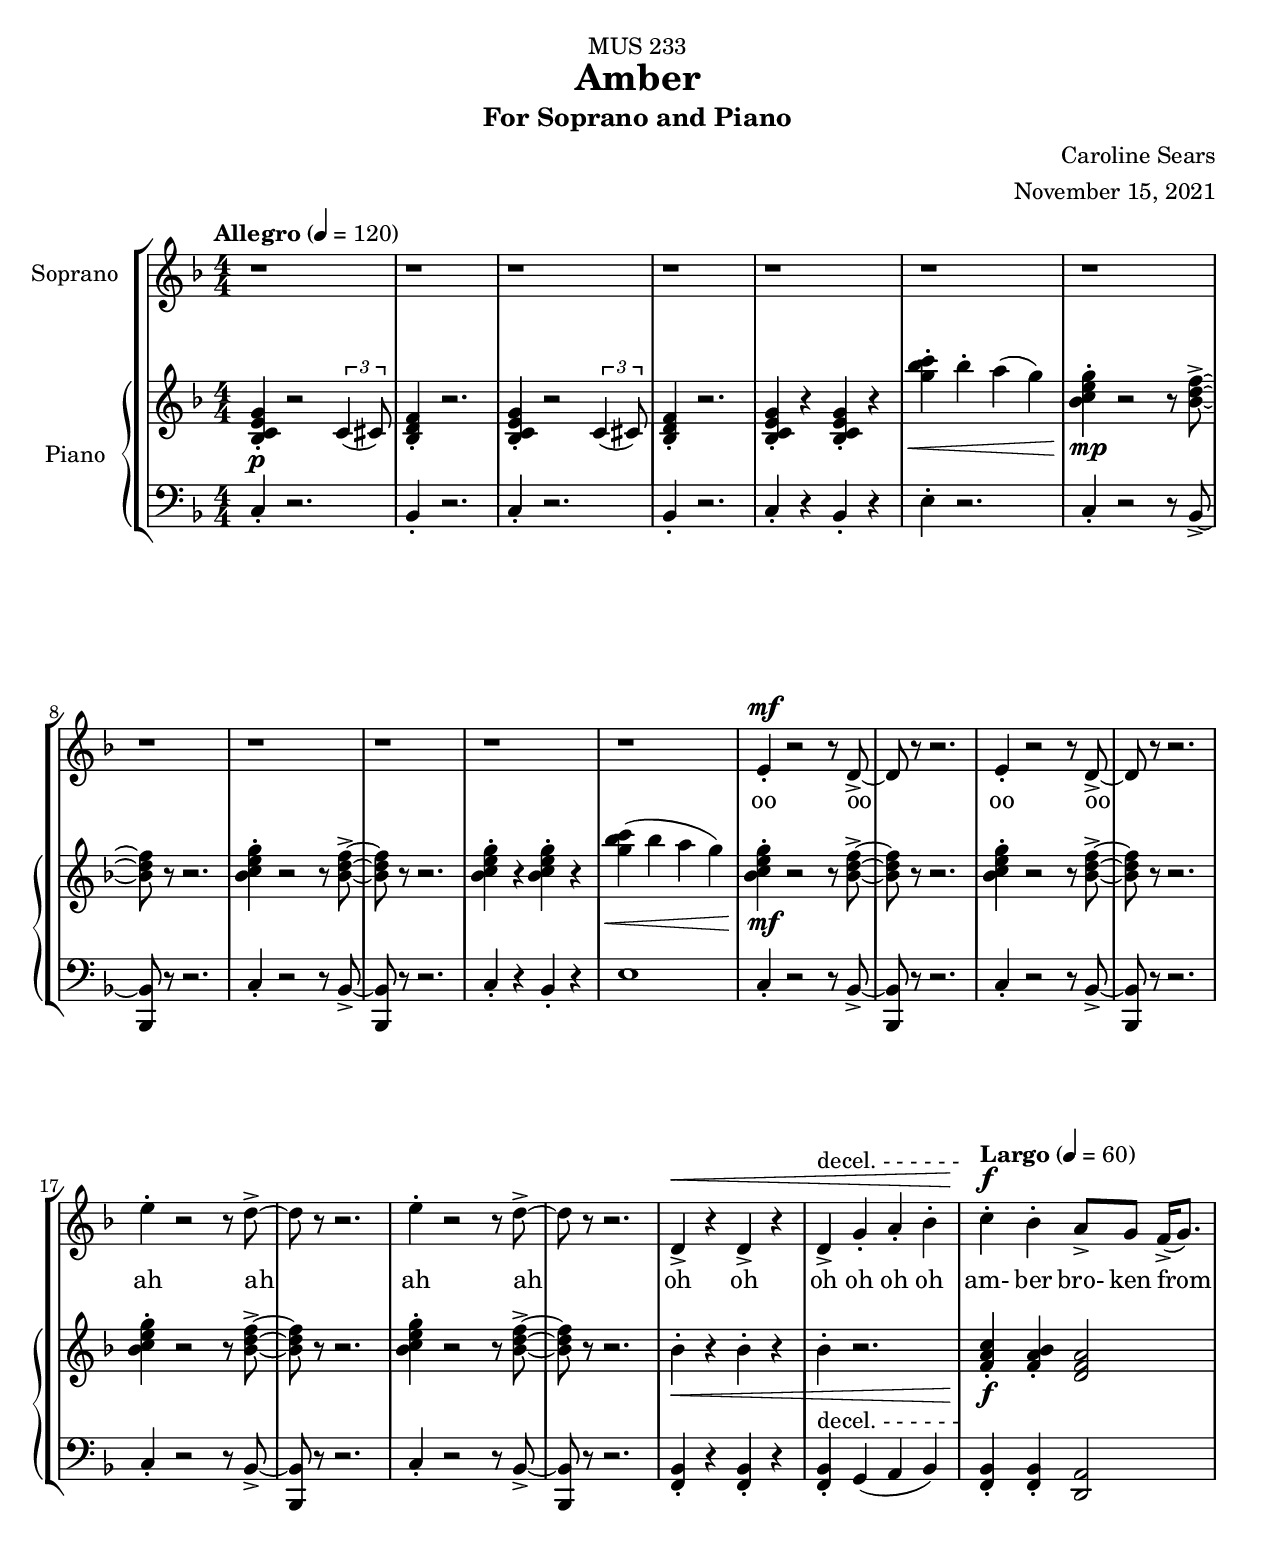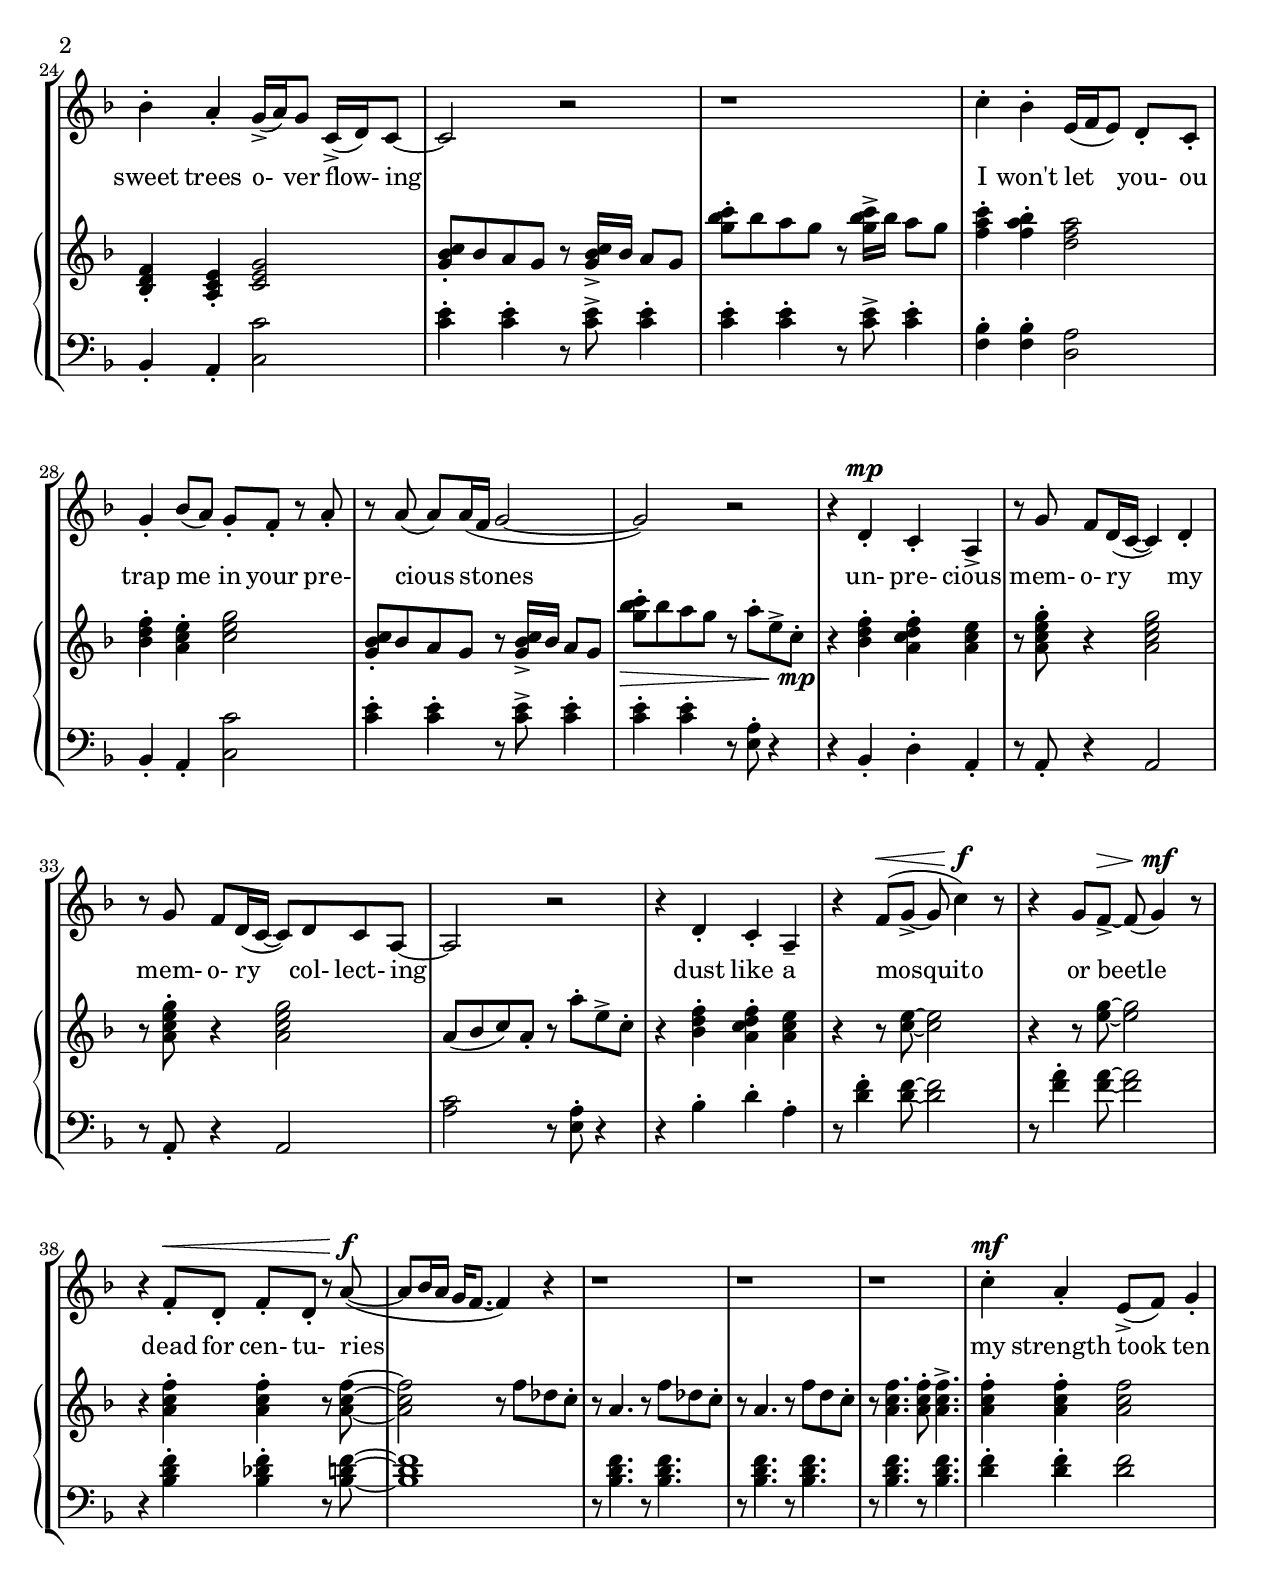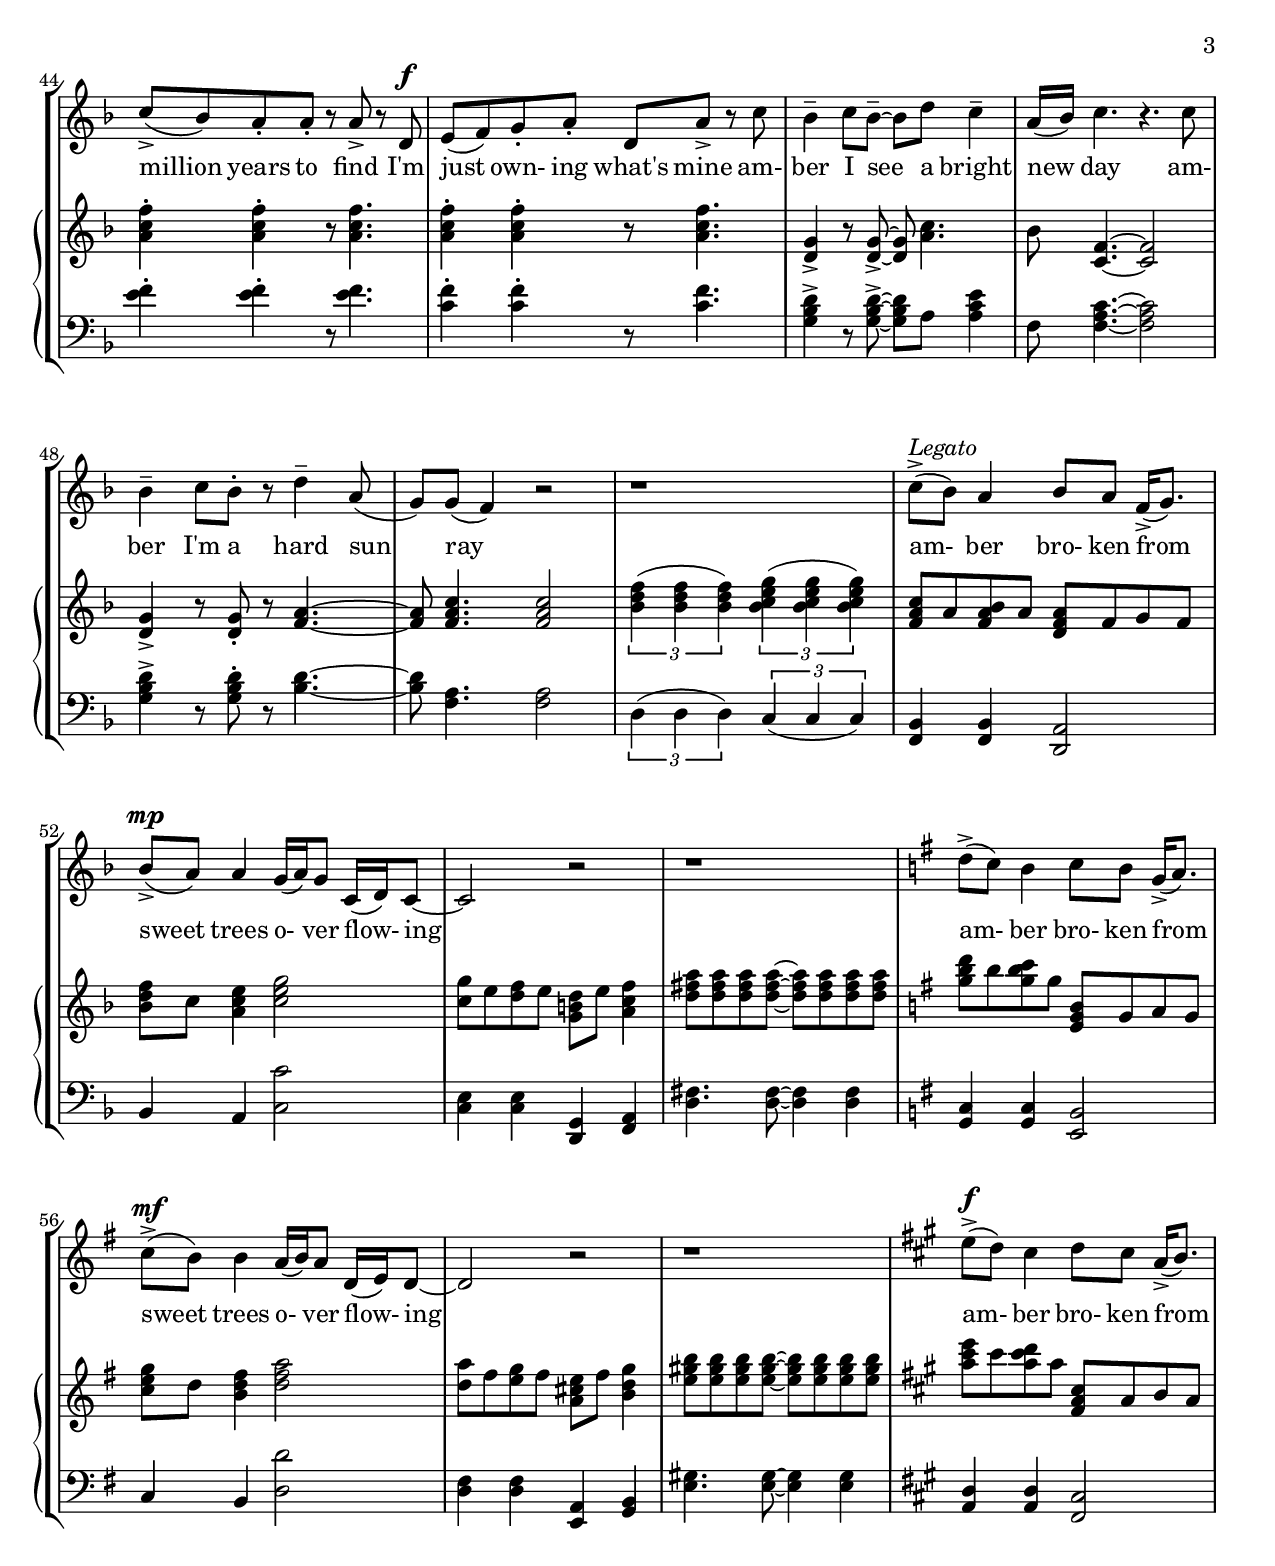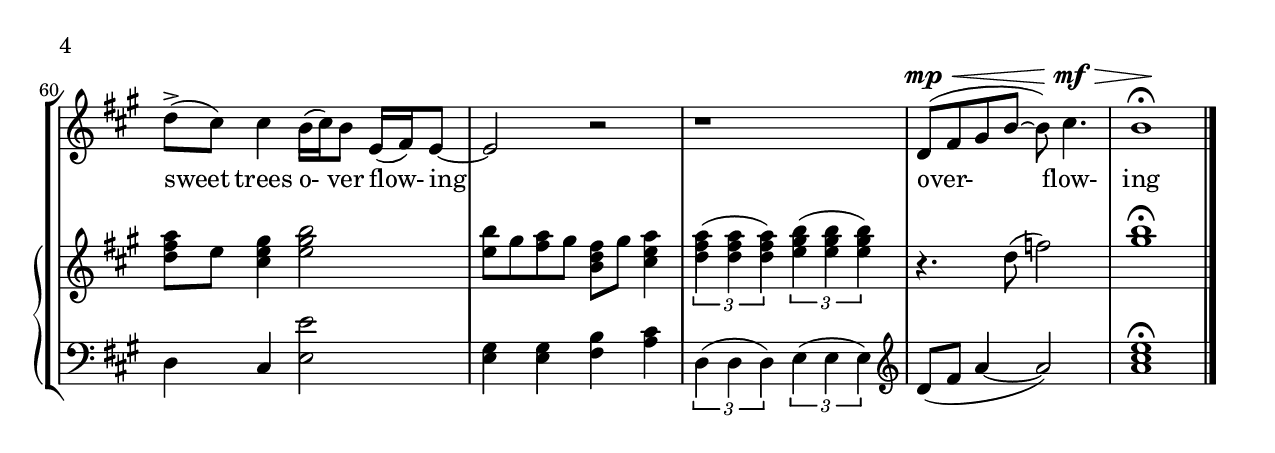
%%%%%%%%%%%%%%%%%%%% Header + Paper Dimensions %%%%%%%%%%%%%%%%%%%%
\header {
  title = "Amber"
    subtitle = "For Soprano and Piano"
    dedication = "MUS 233"
    composer = "Caroline Sears"
    arranger = "November 15, 2021"
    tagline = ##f

}
\paper {
  #(set-paper-size "ansi a")
  #(define top-margin (* 0.75 in))
}

%%%%%%%%%%%%%%%%%%%% Musical/Lyrical Content %%%%%%%%%%%%%%%%%%%%%%%%%%

%%%%% VOICE PART %%%%%%%%%%%
theNotes = \relative c'' {
    \set Staff.midiInstrument = "flute"
    \key f \major % C mixolydian
    \numericTimeSignature \time 4/4
    \tempo "Allegro" 4 = 120
    \dynamicUp

    %%Intro %%
    r1 | r1 |r1 | r1 | r1 | r1 | r1 | r1 | r1 | r1 | r1 | r1 |
    e,4\staccato\mf r2 r8 d8\accent~ |d8 r8 r2. |e4\staccato r2 r8 d8\accent~ |d8 r8 r2. 
    e'4\staccato r2 r8 d8\accent~ |d8 r8 r2. |e4\staccato r2 r8 d8\accent~ |d8 r8 r2. 
    d,4\accent\< r4 d4\accent r4| d4\accent^\markup{"decel. - - - - - -"}  g4\staccato a4\staccato bes\staccato |


    %% Verse 1 %%

    %bar 23%
    \tempo "Largo" 4 = 60
    c4\staccato\!\f bes4\staccato  a8\accent g8 f16\accent (g8.) | bes4\staccato  a\staccato g16\accent (a16) g8 c,16\accent (d16) c8~ |
    c2 r2 | r1 |
    %bar 27%
     c'4\staccato bes4\staccato  e,16 (f16 e8)  d8\staccato c8\staccato | g'4\staccato bes8 (a) g8\staccato f8\staccato r8 a8\staccato |
    r8 a8 (a) a16 (f16 g2~ | g2) r2 |
    %bar 31%
    r4 d4\mp\staccato c4\staccato a\accent |r8 g'8 f d16 (c16~c4) d4\staccato | r8 g8 f d16 (c16~c8) d8 c8 a~ |a2 r2 |
    %bar 35%
    \override Hairpin.to-barline = ##f
    r4 d4\staccato c4\staccato a4\tenuto | r4 f'8\< (g8\accent~g8 c4\!\f) r8 | r4 g8 f8\>\accent~f8 (g4\!\mf) r8 | r4 f8\staccato\< d\staccato f\staccato d\staccato r8 a'8\!\f(~a8 bes16  a16 
    g f8.~f4)  r4|
    %bar40
     r1 |r1| r1 |
     %bar 43
    c'4\staccato\mf a\staccato e8\accent (f8) g4\staccato | c8\accent (bes) a8\staccato a8\staccato r8 a\accent r8 d,8\f |
    e8 (f) g8\staccato a8\staccato  d,8 a'8\accent r8 c8| bes4\tenuto c8 bes8\tenuto~bes8 d8 c4\tenuto| a16 (bes) c4. r4. c8|
    %bar 48
    bes4\tenuto c8 bes8\staccato r8 d4\tenuto a8 (g8) g8 (f4) r2 | r1 |
    %bar 50
    c'8\accent^\markup{\italic{"Legato"}} (bes8)  a4 bes8 a8 f16\accent (g8.) | bes8\mp\accent (a8) a4 g16 (a16) g8 c,16 (d16) c8~ |
    c2 r2 | r1 |
    %bar 54
    \key g \major
    d'8\accent (c8)  b4 c8 b8 g16\accent (a8.) | c8\mf\accent (b8) b4 a16 (b16) a8 d,16 (e16) d8~ |
    d2 r2 | r1 |
    \key a \major
    %bar 58
    e'8\f\accent (d8)  cis4 d8 cis8 a16\accent (b8.) | d8\accent (cis8) cis4 b16 (cis16) b8 e,16 (fis16) e8~ |
    e2 r2 | r1 |
    %bar 62
    \override Hairpin.to-barline = ##f
    d8\mp\< (fis gis b~b8) cis4.\!\mf\>|b1\!\fermata \bar "|."


    
  }

theWords =  \lyricmode {
      %% Intro %%%
      oo oo oo oo
      ah ah ah ah
      oh oh oh oh oh oh
      %% Verse 1%%%
      am- ber bro- ken from
      sweet trees o- ver flow- ing
      I won't let you- _ou  trap me
      in your pre- cious stones_
      un- pre- cious mem- o- ry my
      mem- o- ry col- lect- ing
      dust like a mosquito or beetle
      dead for cen- tu- ries
      my strength took ten million
      years to find
      I'm just own- ing what's mine
      am- ber I see a bright new day
      am- ber I'm a hard sun ray 

      am- ber bro- ken from
      sweet trees o- ver flow- ing

      am- ber bro- ken from
      sweet trees o- ver flow- ing

      am- ber bro- ken from
      sweet trees o- ver flow- ing

      over- flow- ing



  }

%%%%%% PIANO PART %%%%%%%%%%
righthand =\relative c' {
    \key f \major
    \numericTimeSignature \time 4/4

    %%%%%%%% INTRO %%%%%%%%
    \tempo "Allegro" 4 = 120
    <bes c e g>4\staccato\p r2 \tuplet 3/2 {c4 (cis8)} | <bes d f>4\staccato r2.|
    <bes c e g>4\staccato r2 \tuplet 3/2 {c4 (cis8)} | <bes d f>4\staccato r2.|
    <bes c e g>4\staccato r4 <bes c e g>4\staccato r4|
    <g'' bes c>4\staccato\< bes\staccato a (g) |
    <bes, c e g>4\staccato\!\mp r2 r8 <bes d f>8\accent~|<bes d f>8 r8 r2. |
    <bes c e g>4\staccato r2 r8 <bes d f>8\accent~|<bes d f>8 r8 r2. |
    <bes c e g>4\staccato r4 <bes c e g>4\staccato r4|
    <g' bes c>4\< (bes a g) |
    <bes, c e g>4\!\mf\staccato r2 r8 <bes d f>8\accent~|<bes d f>8 r8 r2. |
    <bes c e g>4\staccato r2 r8 <bes d f>8\accent~|<bes d f>8 r8 r2. |
    <bes c e g>4\staccato r2 r8 <bes d f>8\accent~|<bes d f>8 r8 r2. |
    <bes c e g>4\staccato r2 r8 <bes d f>8\accent~|<bes d f>8 r8 r2. |
    bes4\staccato\< r4 bes4\staccato r4 | bes4\staccato r2. | 
    

    
    %%%% VERSE 1 %%%%%%%%
    \tempo "Largo" 4 = 60

    %bar 23%
    <f a c>4\staccato\!\f <f a bes>\staccato <d f a>2 | <bes d f>4\staccato <a c e>4\staccato  <c e g>2 |
    <g' bes c>8\staccato  bes  a g r8 <g bes c>16\accent bes16 a8 g |<g' bes c>8\staccato  bes  a g r8 <g bes c>16\accent bes16 a8 g |
    %bar 27%
    <f a c>4\staccato <f a bes>\staccato <d f a>2 | <bes d f>4\staccato <a c e>4\staccato  <c e g>2 |
    <g bes c>8\staccato  bes  a g r8 <g bes c>16\accent bes16 a8 g | <g' bes c>8\>\staccato  bes  a g r8 a\staccato e\accent c\!\mp\staccato |
    %bar 31%
    r4 <bes d f>4\staccato <a c d f>4\staccato <a c e> | r8 <a c e g>\staccato r4 <a c e g>2 |  r8 <a c e g>\staccato r4 <a c e g>2 | 
    %bar 34%
    a8 (bes c) a\staccato r8 a'\staccato e\accent c\staccato |r4 <bes d f>4\staccato <a c d f>4\staccato <a c e> |
    r4 r8 <c\< e>8~<c\!\f e>2 | r4 r8 <e g>8~<e g>2 | r4 <a, c f>4\staccato <a c f>4\staccato r8 <a c f>8~| <a c f>2 r8 f'8 des c\staccato|
    %bar 40
    r8 a4. r8 f'8 des c\staccato | r8 a4. r8 f'8 d c\staccato | r8 <a c f>4. <a c f>8\staccato <a c f>4.\accent  |
    <a c f>4\staccato <a c f>4\staccato <a c f>2 |<a c f>4\staccato <a c f>4\staccato r8<a c f>4.| 
    %bar45
    <a c f>4\staccato <a c f>4\staccato r8<a c f>4.| <g d>4\accent r8 <g d>\accent~<g d>8 <a c>4. |
    bes8 <f c>4.~<f c>2 |<g d>4\accent r8 <g d>\staccato r8 <f a>4.~| <f a>8 <f a c>4. <f a c>2 |
    %bar 50
    \tuplet 3/2 {<bes\mp d f>4 (<bes d f>4 <bes d f>4)} \tuplet 3/2 { <bes c e g>4 (<bes c e g>4 <bes c e g>4)} |
    %bar 51
    <f a c>8 a8 <f a bes>8 a8 <d, f a>8 f8 g8 f | <bes d f>8 c8 <a c e>4 <c e g>2 |
    <c g'>8 e8 <d f>8 e8 <g, b d > e'8 <a, c f>4 | <d fis a>8 <d fis a>8 <d fis a>8 <d fis a>8~<d fis a>8 <d fis a>8 <d fis a>8 <d fis a>8 |
    %bar 55
    \key g \major
    <g b d>8 b8 <g b c>8 g8 <e, g b>8 g8 a8 g | <c e g>8 d8 <b d fis>4 <d fis a>2 |
    <d a'>8 fis8 <e g>8 fis8 <a, cis e > fis'8 <b, d g>4 | <e gis b>8 <e gis b>8 <e gis b>8 <e gis b>8~<e gis b>8<e gis b>8 <e gis b>8 <e gis b>8|

    \key a \major 
    <a cis e>8 cis8 <a cis d>8 a8 <fis, a cis>8 a8 b8 a | <d fis a>8 e8 <cis e gis>4 <e gis b>2 |
    <e b'>8 gis8 <fis a>8 gis8 <b, d fis > gis'8 <cis, e a>4 |\tuplet 3/2 {<d fis a>4 (<d fis a>4 <d fis a>4)} \tuplet 3/2 { <e gis b>4 (<e gis b>4 <e gis b>4)} |
    r4. d8 (f2) | <gis b>1\fermata \bar "|."
    



  }

lefthand = \relative c {
    \key f \major
    \numericTimeSignature \time 4/4
    \clef "bass"

    %%%%%%%% INTRO %%%%%%%%
    \tempo "Allegro" 4 = 120
    c4\staccato r2.|bes4\staccato r2. |
    c4\staccato r2.|bes4\staccato r2. |
    c4\staccato r4 bes4\staccato r4|
    e4\staccato r2.|
    c4\staccato r2 r8 bes8~\accent|<bes bes,>8 r8 r2. |
    c4\staccato r2 r8 bes8~\accent|<bes bes,>8 r8 r2. |
    c4\staccato r4 bes4\staccato r4|
    e1|
    c4\staccato r2 r8 bes8~\accent|<bes bes,>8 r8 r2. |
    c4\staccato r2 r8 bes8~\accent|<bes bes,>8 r8 r2. |
    c4\staccato r2 r8 bes8~\accent|<bes bes,>8 r8 r2. |
    c4\staccato r2 r8 bes8~\accent|<bes bes,>8 r8 r2. |
    <bes f>4\staccato r4 <bes f>4\staccato r4 |
    <bes f>4\staccato^\markup{"decel. - - - - - -"} g4 (a bes) |

    %%%%% VERSE 1 %%%%%%%%%%
    \tempo "Largo" 4 = 60

    %bar 23%
    <f bes>4\staccato <f bes>4\staccato <d a'>2 | bes'4\staccato a4\staccato <c c'>2| 
    <c' e>4\staccato <c e>\staccato r8 <c e>\accent <c e>4\staccato  |
    <c e>4\staccato <c e>\staccato r8 <c e>\accent <c e>4\staccato |
     %bar 27%
     <f, bes>4\staccato <f bes>4\staccato <d a'>2 | bes4\staccato a4\staccato <c c'>2|
     <c' e>4\staccato <c e>\staccato r8 <c e>\accent <c e>4\staccato  |
     <c e>4\staccato <c e>\staccato r8 <a e>8\staccato r4 |
     %bar 31%
      r4 bes,4\staccato d\staccato a\staccato | r8 a8\staccato r4 a2 |r8 a8\staccato r4 a2 |
      %bar 34%
      <a' c>\2 r8 <a e>8\staccato r4 | r4 bes4\staccato d\staccato a\staccato |
      r8 <d f>4\staccato <d f>8~ <d f>2 | r8 <f a>4\staccato <f a>8~<f a>2 |
      %bar 38
      r4 <bes, d f>4\staccato <bes des f>4\staccato r8 <bes d f>8~|
      <bes d f>1 | r8 <bes d f>4. r8 <bes d f>4. |  r8 <bes d f>4. r8 <bes d f>4. |r8 <bes d f>4. r8 <bes d f>4. |
      %bar 43
      <d f>4\staccato <d f>\staccato <d f>2 | <e f>4\staccato <e f>\staccato r8 <e f>4.|
      <c f>4\staccato <c f>4\staccato r8 <c f>4. |
      %bar 46
      <g bes d>4\accent r8 <g bes d>8\accent~<g bes d>8 a8 <a c e>4 | f8 <f a c>4.~<f a c>2 | <g bes d>4\accent r8 <g bes d>8\staccato r8 <bes d >4.~|
      <bes d >8 <f a>4. <f a>2 |
      %bar 50
      \tuplet 3/2 {d4 (d d)} \tuplet 3/2 {c4 (c4 c)} |
      %bar 51
      <f, bes>4  < f bes>4 <d a' >2 | bes'4 a4 <c c'>2 |
      <c e>4 <c e>4 <g d>4 <a f>4| <d fis>4. <d fis>8~<d fis>4 <d fis> |
      %bar 55
      \key g \major
      <g, c>4  < g c>4 <e b' >2 | c'4 b4 <d d'>2 |
      <d fis>4 <d fis>4 <a e>4 <b g>4| <e gis>4. <e gis>8~<e gis>4 <e gis> |
      %bar 59
      \key a \major
      <a, d>4  < a d>4 <fis cis' >2 | d'4 cis4 <e e'>2 |
      <e gis>4 <e gis>4 <fis b>4 <a cis>4|\tuplet 3/2 {d,4 (d d)} \tuplet 3/2 {e4 (e4 e)}  |
     \clef "treble"
      d'8 ( fis a4~a2 ) | <a cis e>1\fermata \bar "|."
    
  }

%%%%%%%%%%%%%%%%%%%%%%% Score Setup %%%%%%%%%%%%%%%%%%%%%%%%%%%%%%%%%%%
\score {
\new StaffGroup <<
  \new Staff \with {instrumentName = "Soprano" 
    %shortInstrumentName = #"Sop. "
    }
  \new Voice = vocals \theNotes
  \new Lyrics \lyricsto vocals \theWords
  

  \new PianoStaff \with { instrumentName = "Piano" 
    %shortInstrumentName = #"Pno. "
    }
  <<
    \new Staff = "upper" \righthand
    \new Staff = "lower" \lefthand
  >>
>>

  \layout {}
  \midi {}
}